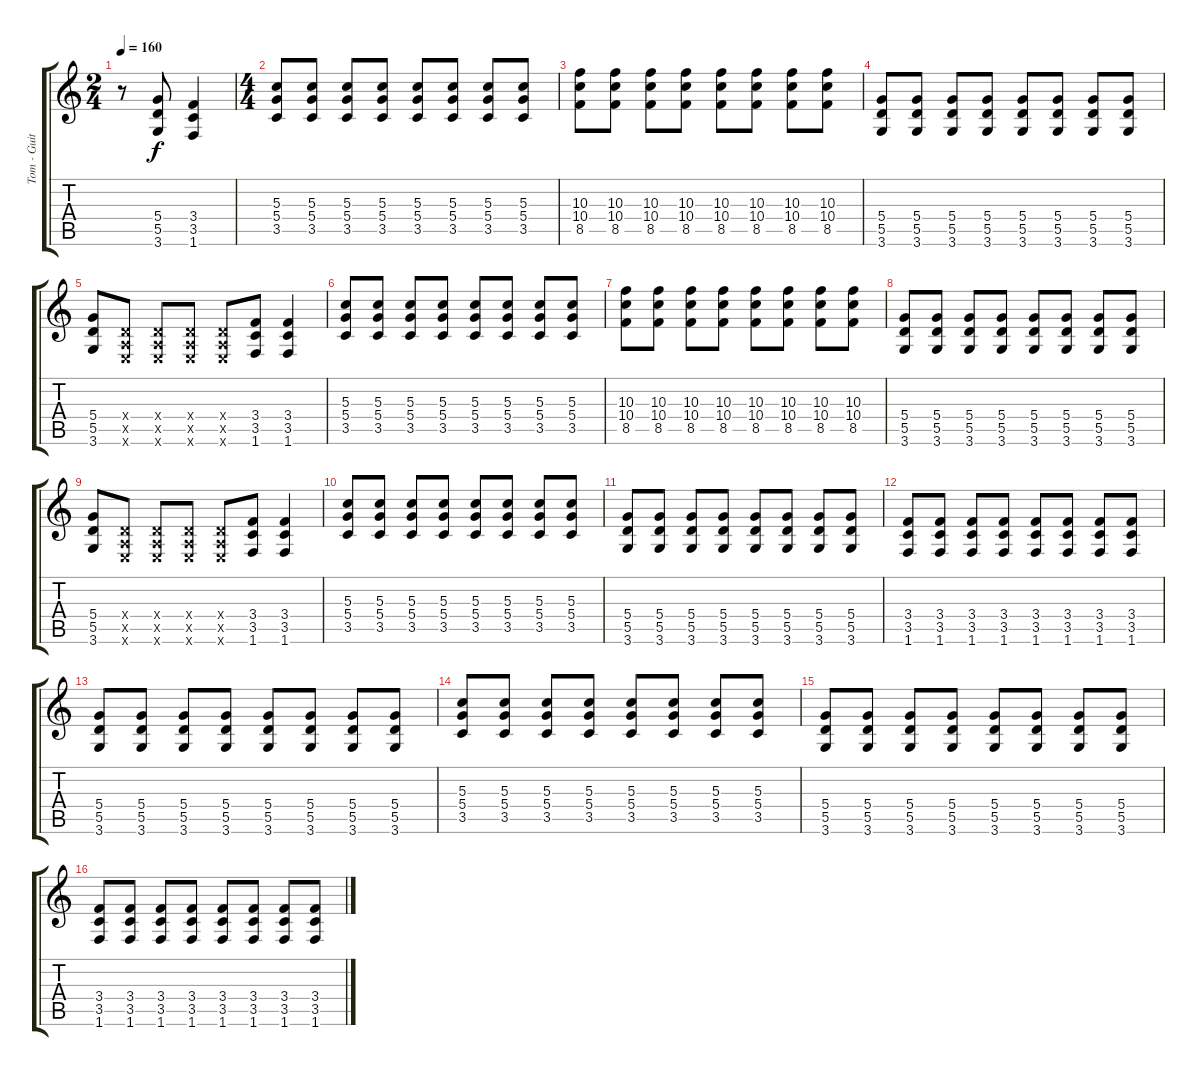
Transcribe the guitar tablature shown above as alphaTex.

\track ("Tom - Guitar" "Tom - Guit") {instrument distortionguitar}
\staff {score tabs}
\tuning (E4 B3 G3 D3 A2 E2) {hide}
\ts (2 4)
\tempo 160
\clef g2
\ks c
r.8{dy f instrument distortionguitar} (5.4 5.5 3.6).8 (3.4 3.5 1.6).4 |
\ts (4 4)
(5.3 5.4 3.5).8 (5.3 5.4 3.5).8 (5.3 5.4 3.5).8 (5.3 5.4 3.5).8 (5.3 5.4 3.5).8 (5.3 5.4 3.5).8 (5.3 5.4 3.5).8 (5.3 5.4 3.5).8 |
(10.3 10.4 8.5).8 (10.3 10.4 8.5).8 (10.3 10.4 8.5).8 (10.3 10.4 8.5).8 (10.3 10.4 8.5).8 (10.3 10.4 8.5).8 (10.3 10.4 8.5).8 (10.3 10.4 8.5).8 |
(5.4 5.5 3.6).8 (5.4 5.5 3.6).8 (5.4 5.5 3.6).8 (5.4 5.5 3.6).8 (5.4 5.5 3.6).8 (5.4 5.5 3.6).8 (5.4 5.5 3.6).8 (5.4 5.5 3.6).8 |
(5.4 5.5 3.6).8 (0.4{x} 0.5{x} 0.6{x}).8 (0.4{x} 0.5{x} 0.6{x}).8 (0.4{x} 0.5{x} 0.6{x}).8 (0.4{x} 0.5{x} 0.6{x}).8 (3.4 3.5 1.6).8 (3.4 3.5 1.6).4 |
(5.3 5.4 3.5).8 (5.3 5.4 3.5).8 (5.3 5.4 3.5).8 (5.3 5.4 3.5).8 (5.3 5.4 3.5).8 (5.3 5.4 3.5).8 (5.3 5.4 3.5).8 (5.3 5.4 3.5).8 |
(10.3 10.4 8.5).8 (10.3 10.4 8.5).8 (10.3 10.4 8.5).8 (10.3 10.4 8.5).8 (10.3 10.4 8.5).8 (10.3 10.4 8.5).8 (10.3 10.4 8.5).8 (10.3 10.4 8.5).8 |
(5.4 5.5 3.6).8 (5.4 5.5 3.6).8 (5.4 5.5 3.6).8 (5.4 5.5 3.6).8 (5.4 5.5 3.6).8 (5.4 5.5 3.6).8 (5.4 5.5 3.6).8 (5.4 5.5 3.6).8 |
(5.4 5.5 3.6).8 (0.4{x} 0.5{x} 0.6{x}).8 (0.4{x} 0.5{x} 0.6{x}).8 (0.4{x} 0.5{x} 0.6{x}).8 (0.4{x} 0.5{x} 0.6{x}).8 (3.4 3.5 1.6).8 (3.4 3.5 1.6).4 |
(5.3 5.4 3.5).8 (5.3 5.4 3.5).8 (5.3 5.4 3.5).8 (5.3 5.4 3.5).8 (5.3 5.4 3.5).8 (5.3 5.4 3.5).8 (5.3 5.4 3.5).8 (5.3 5.4 3.5).8 |
(5.4 5.5 3.6).8 (5.4 5.5 3.6).8 (5.4 5.5 3.6).8 (5.4 5.5 3.6).8 (5.4 5.5 3.6).8 (5.4 5.5 3.6).8 (5.4 5.5 3.6).8 (5.4 5.5 3.6).8 |
(3.4 3.5 1.6).8 (3.4 3.5 1.6).8 (3.4 3.5 1.6).8 (3.4 3.5 1.6).8 (3.4 3.5 1.6).8 (3.4 3.5 1.6).8 (3.4 3.5 1.6).8 (3.4 3.5 1.6).8 |
(5.4 5.5 3.6).8 (5.4 5.5 3.6).8 (5.4 5.5 3.6).8 (5.4 5.5 3.6).8 (5.4 5.5 3.6).8 (5.4 5.5 3.6).8 (5.4 5.5 3.6).8 (5.4 5.5 3.6).8 |
(5.3 5.4 3.5).8 (5.3 5.4 3.5).8 (5.3 5.4 3.5).8 (5.3 5.4 3.5).8 (5.3 5.4 3.5).8 (5.3 5.4 3.5).8 (5.3 5.4 3.5).8 (5.3 5.4 3.5).8 |
(5.4 5.5 3.6).8 (5.4 5.5 3.6).8 (5.4 5.5 3.6).8 (5.4 5.5 3.6).8 (5.4 5.5 3.6).8 (5.4 5.5 3.6).8 (5.4 5.5 3.6).8 (5.4 5.5 3.6).8 |
(3.4 3.5 1.6).8 (3.4 3.5 1.6).8 (3.4 3.5 1.6).8 (3.4 3.5 1.6).8 (3.4 3.5 1.6).8 (3.4 3.5 1.6).8 (3.4 3.5 1.6).8 (3.4 3.5 1.6).8
